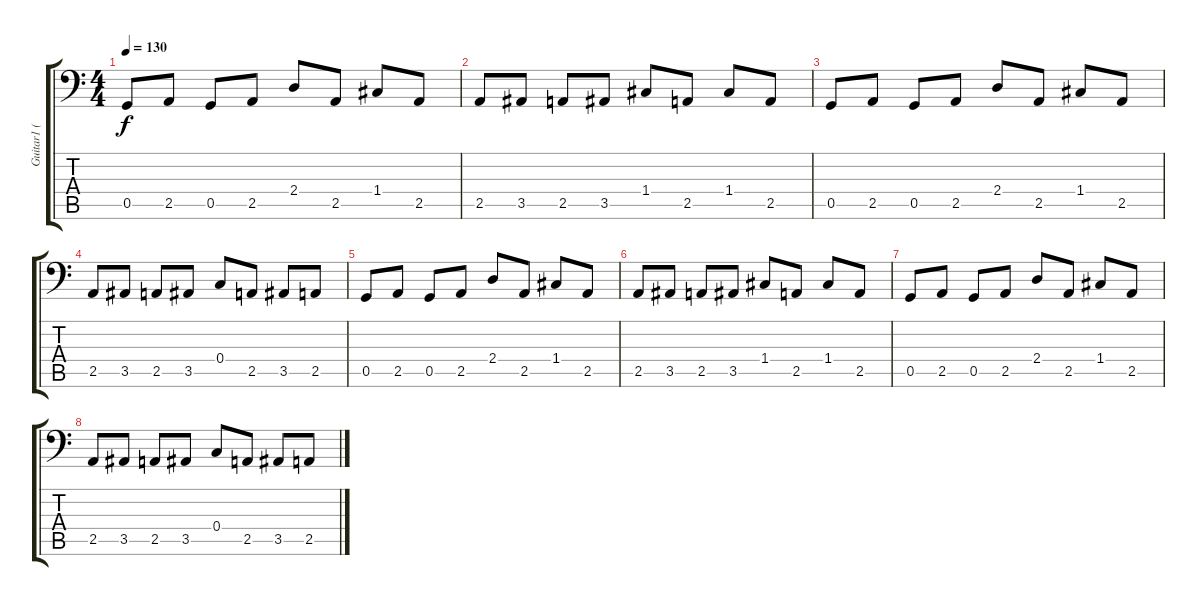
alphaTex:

\track ("Guitar1 ( Thick Bass-Like Sound )" "Guitar1 ( ") {instrument acousticbass}
\staff {score tabs}
\tuning (D3 A2 F2 C2 G1 C1) {hide}
\ts (4 4)
\tempo 130
\clef f4
\ks c
0.5.8{dy f} 2.5.8 0.5.8 2.5.8 2.4.8 2.5.8 1.4.8 2.5.8 |
2.5.8 3.5.8 2.5.8 3.5.8 1.4.8 2.5.8 1.4.8 2.5.8 |
0.5.8 2.5.8 0.5.8 2.5.8 2.4.8 2.5.8 1.4.8 2.5.8 |
2.5.8 3.5.8 2.5.8 3.5.8 0.4.8 2.5.8 3.5.8 2.5.8 |
0.5.8 2.5.8 0.5.8 2.5.8 2.4.8 2.5.8 1.4.8 2.5.8 |
2.5.8 3.5.8 2.5.8 3.5.8 1.4.8 2.5.8 1.4.8 2.5.8 |
0.5.8 2.5.8 0.5.8 2.5.8 2.4.8 2.5.8 1.4.8 2.5.8 |
2.5.8 3.5.8 2.5.8 3.5.8 0.4.8 2.5.8 3.5.8 2.5.8
